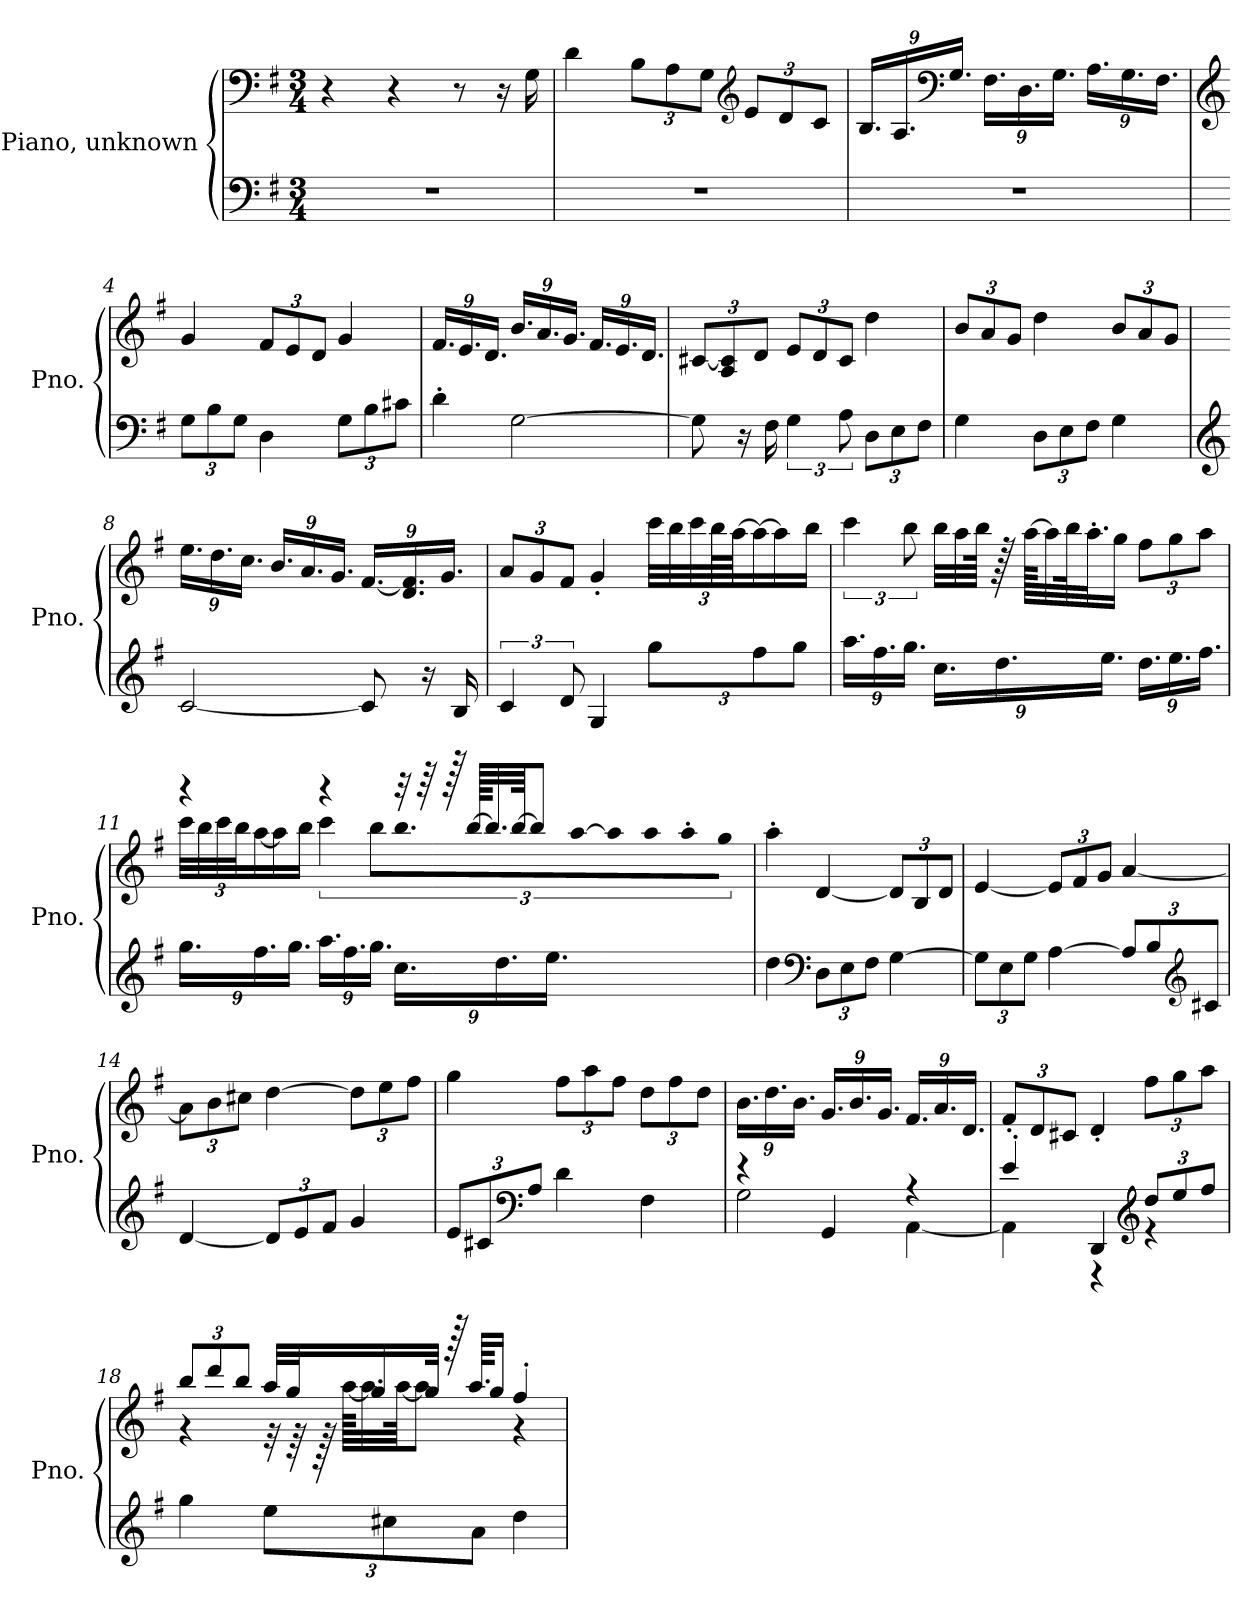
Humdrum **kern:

**kern	**kern
*part1	*part1
*staff2	*staff1
*I"Piano, unknown	*
*I'Pno.	*
*clefF4	*clefF4
*k[f#]	*k[f#]
*M3/4	*M3/4
*MM76	*MM76
=1	=1
2.r	4r
.	4r
.	8r
.	16r
.	16G\
=2	=2
2.r	4d\
*	*Xbrackettup
.	12B\L
.	12A\
.	12G\J
*	*clefG2
.	12e/L
.	12d/
.	12c/J
=3	=3
2.r	18.B/LL
.	18.A/
*	*clefF4
.	18.G/JJ
.	18.F#\LL
.	18.D\
.	18.G\JJ
.	18.A\LL
.	18.G\
.	18.F#\JJ
=4	=4
*	*clefG2
*Xbrackettup	*
12G\L	4g/
12B\	.
12G\J	.
4D\	12f#/L
.	12e/
.	12d/J
12G\L	4g/
12B\	.
12c#X\J	.
!!LO:LB:g=z
=5	=5
4d'\	18.f#/LL
.	18.e/
.	18.d/JJ
[2G\	18.b/LL
.	18.a/
.	18.g/JJ
.	18.f#/LL
.	18.e/
.	18.d/JJ
=6	=6
8G\]	[12c#X/L
.	12A/ 12c#/]
16r	.
.	12d/J
16F#\	.
*brackettup	*
6G\	12e/L
.	12d/
12A\	12c#/J
*Xbrackettup	*
12D\L	4dd\
12E\	.
12F#\J	.
=7	=7
4G\	12b/L
.	12a/
.	12g/J
12D\L	4dd\
12E\	.
12F#\J	.
4G\	12b/L
.	12a/
.	12g/J
!!LO:LB:g=z
=8	=8
*clefG2	*
[2c/	18.ee\LL
.	18.dd\
.	18.cc\JJ
.	18.b/LL
.	18.a/
.	18.g/JJ
8c/]	[18.f#/LL
.	18.d/ 18.f#/]
16r	.
.	18.g/JJ
16B/	.
=9	=9
*brackettup	*
6c/	12a/L
.	12g/
12d/	12f#/J
4G/	4g'/
*Xbrackettup	*
12gg\L	48ccc\LLL
.	48bb\
.	48ccc\
.	96bb\L
.	[96aa\JJ
12ff#\	24aa\_
.	16aa\]
12gg\J	.
.	16bb\JJ
!!LO:LB:g=z
=10	=10
*	*brackettup
18.aa\LL	6ccc\
18.ff#\	.
18.gg\JJ	12bb\
18.cc\LL	32bb\LLL
.	32aa\
.	64bb\JJJk
.	128r
18.dd\	.
.	[128aa\KKLLL
.	32aa\]
.	64bb\K
.	32.aa'\J
18.ee\JJ	.
.	16gg\JJ
*	*Xbrackettup
18.dd\LL	12ff#\L
18.ee\	12gg\
18.ff#\JJ	12aa\J
!!LO:LB:g=z
=11	=11
*	*^
18.gg\LL	4r	48ccc\LLL
.	.	48bb\
.	.	48ccc\
.	.	48bb\J
18.ff#\	.	[24aa\
.	.	16aa\]
18.gg\JJ	.	.
.	.	16bb\JJ
*	*	*brackettup
18.aa\LL	4r	6ccc\
18.ff#\	.	.
18.gg\JJ	.	12bb\L
18.cc\LL	32r	64.bb\LLL
.	.	[128aa\JK
.	64r	32aa\J]
.	128r	.
.	[128bb/KKLLL	.
.	32.bb/]	16aa\
18.dd\	.	.
.	[64bb/JJK	.
.	8bb/J]	16aa'\
18.ee\JJ	.	.
.	.	16gg\JJ
*	*v	*v
=12	=12
4dd\	4aa'\
*clefF4	*
12D\L	[4d/
12E\	.
12F#\J	.
*	*Xbrackettup
[4G\	12d/L]
.	12B/
.	12d/J
!!LO:LB:g=z
=13	=13
12G\L]	[4e/
12E\	.
12G\J	.
[4A\	12e/L]
.	12f#/
.	12g/J
12A/L]	[4a/
12B/	.
*clefG2	*
12c#X/J	.
=14	=14
[4d/	12a\L]
.	12b\
.	12cc#X\J
12d/L]	[4dd\
12e/	.
12f#/J	.
4g/	12dd\L]
.	12ee\
.	12ff#\J
=15	=15
12e/L	4gg\
12c#X/	.
*clefF4	*
12A/J	.
4d\	12ff#\L
.	12aa\
.	12ff#\J
4F#\	12dd\L
.	12ff#\
.	12dd\J
!!LO:PB:g=z
=16	=16
*^	*
4r	2G\	18.b\LL
.	.	18.dd\
.	.	18.b\JJ
4GG/	.	18.g/LL
.	.	18.b/
.	.	18.g/JJ
4r	[4AA\	18.f#/LL
.	.	18.a/
.	.	18.d/JJ
=17	=17	=17
4e'/	4AA\]	12f#'/L
.	.	12d/
.	.	12c#X/J
4DD/	4r	4d'/
*clefG2	*	*
12dd/L	4r	12ff#\L
12ee/	.	12gg\
12ff#/J	.	12aa\J
*v	*v	*
=18	=18
*	*^
4gg\	12bb/L	4r
.	12ddd/	.
.	12bb/J	.
12ee\L	32aa/LLL	32r
.	32gg/J	64r
.	.	128r
.	.	[128aa\KKLLL
.	16gg/	32.aa\]
12cc#X\	.	.
.	.	[64aa\JJK
.	32gg/JJk	8aa\J]
.	128r	.
.	64.aa/KKLL	.
12a\J	.	.
.	16gg/JJ	.
4dd\	4ff#'/	4r
*	*v	*v
=	=
*-	*-
